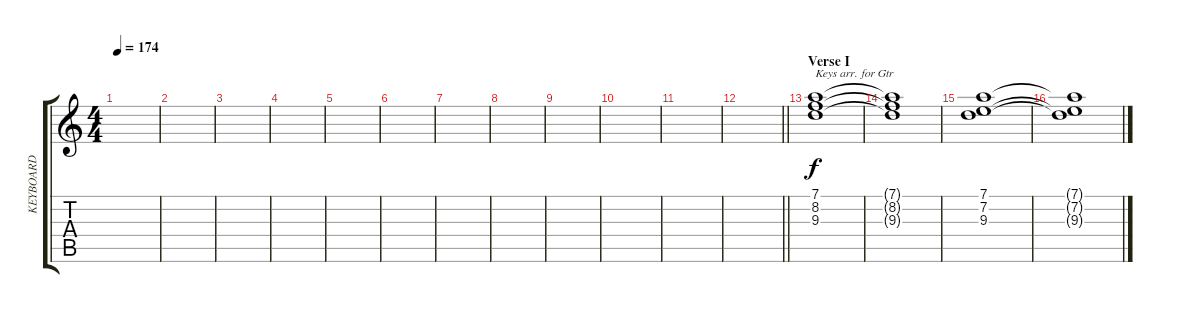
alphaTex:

\track ("KEYBOARD" "KEYBOARD") {instrument acousticguitarsteel}
\staff {score tabs}
\tuning (D4 A3 F3 C3 G2 D2) {hide}
\ts (4 4)
\tempo 174
\clef g2
\ks c
|
|
|
|
|
|
|
|
|
|
|
\barLineRight lightlight
|
\section ("" "Verse I")
(7.1 8.2 9.3).1{txt "Keys arr. for Gtr"} |
(7.1{t} 8.2{t} 9.3{t}).1 |
(7.1 7.2 9.3).1 |
(7.1{t} 7.2{t} 9.3{t}).1
